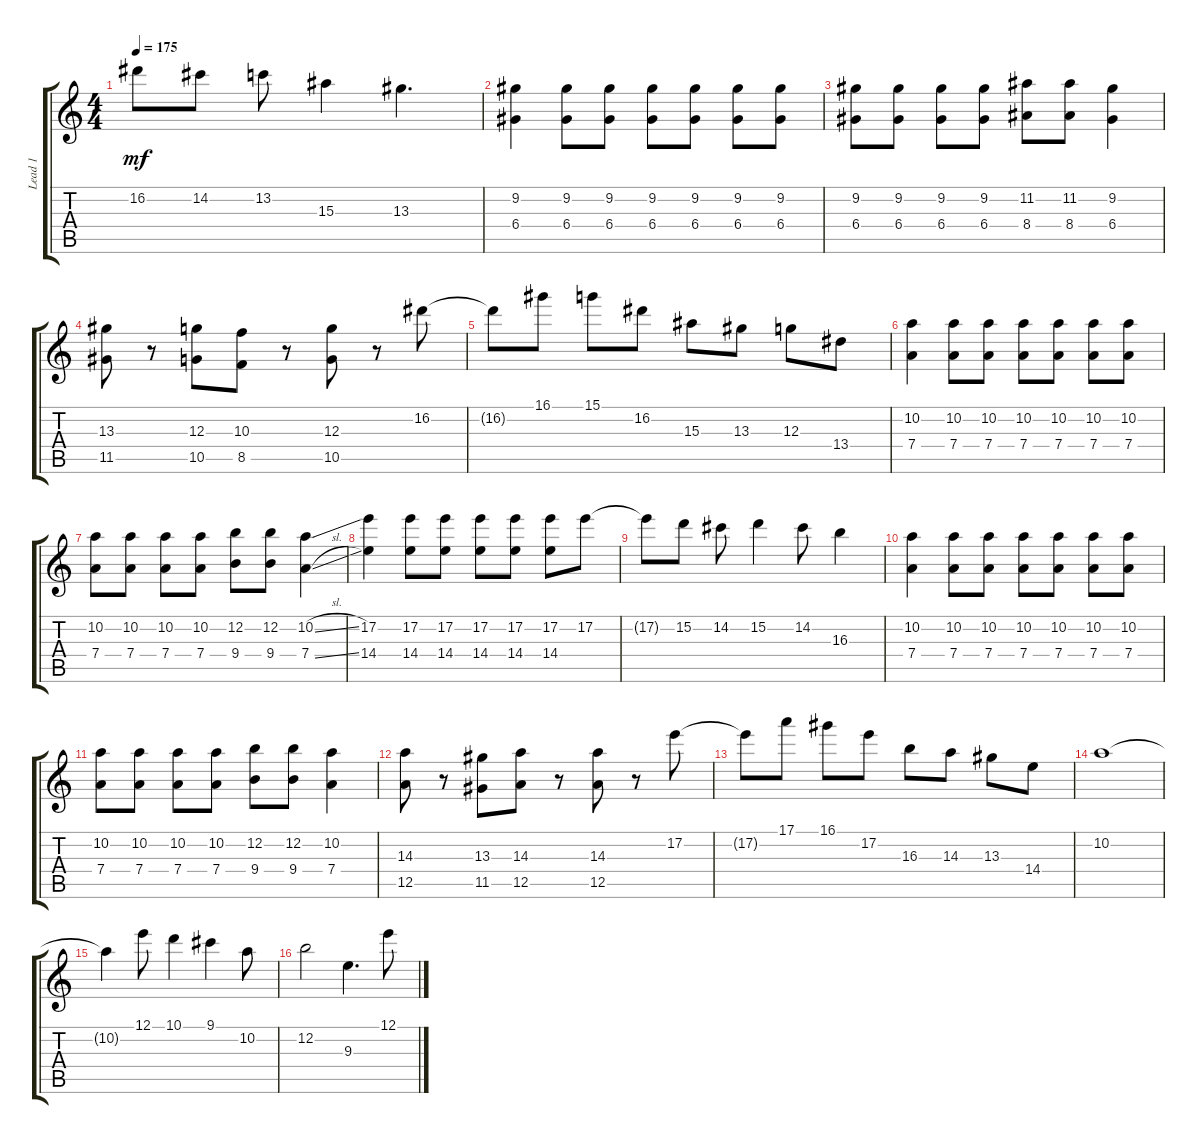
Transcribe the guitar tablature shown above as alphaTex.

\track ("Lead 1" "Lead 1") {instrument overdrivenguitar}
\staff {score tabs}
\tuning (E4 B3 G3 D3 A2 E2) {hide}
\ts (4 4)
\tempo 175
\clef g2
\ks c
16.2{t}.8{dy mf} 14.2.8 13.2.8 15.3.4 13.3.4{d} |
(9.2 6.4).4 (9.2 6.4).8 (9.2 6.4).8 (9.2 6.4).8 (9.2 6.4).8 (9.2 6.4).8 (9.2 6.4).8 |
(9.2 6.4).8 (9.2 6.4).8 (9.2 6.4).8 (9.2 6.4).8 (11.2 8.4).8 (11.2 8.4).8 (9.2 6.4).4 |
(13.3 11.5).8 r.8 (12.3 10.5).8 (10.3 8.5).8 r.8 (12.3 10.5).8 r.8 16.2.8 |
16.2{t}.8 16.1.8 15.1.8 16.2.8 15.3.8 13.3.8 12.3.8 13.4.8 |
(10.2 7.4).4 (10.2 7.4).8 (10.2 7.4).8 (10.2 7.4).8 (10.2 7.4).8 (10.2 7.4).8 (10.2 7.4).8 |
(10.2 7.4).8 (10.2 7.4).8 (10.2 7.4).8 (10.2 7.4).8 (12.2 9.4).8 (12.2 9.4).8 (10.2{sl} 7.4{sl}).4 |
(17.2 14.4).4 (17.2 14.4).8 (17.2 14.4).8 (17.2 14.4).8 (17.2 14.4).8 (17.2 14.4).8 17.2.8 |
17.2{t}.8 15.2.8 14.2.8 15.2.4 14.2.8 16.3.4 |
(10.2 7.4).4 (10.2 7.4).8 (10.2 7.4).8 (10.2 7.4).8 (10.2 7.4).8 (10.2 7.4).8 (10.2 7.4).8 |
(10.2 7.4).8 (10.2 7.4).8 (10.2 7.4).8 (10.2 7.4).8 (12.2 9.4).8 (12.2 9.4).8 (10.2 7.4).4 |
(14.3 12.5).8 r.8 (13.3 11.5).8 (14.3 12.5).8 r.8 (14.3 12.5).8 r.8 17.2.8 |
17.2{t}.8 17.1.8 16.1.8 17.2.8 16.3.8 14.3.8 13.3.8 14.4.8 |
10.2.1 |
10.2{t}.4 12.1.8 10.1.4 9.1.4 10.2.8 |
12.2.2 9.3.4{d} 12.1.8
